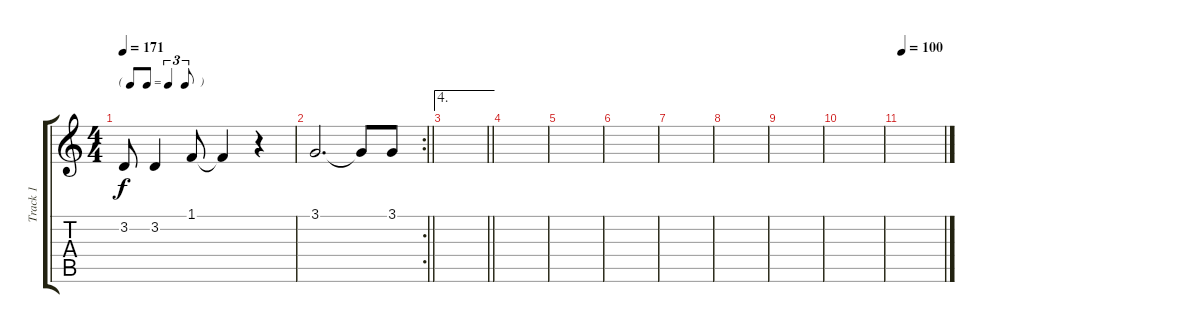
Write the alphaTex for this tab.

\track ("Track 1" "Track 1") {instrument tenorsax}
\staff {score tabs}
\tuning (E4 B3 G3 D3 A2 E2) {hide}
\ts (4 4)
\tf triplet8th
\tempo 171
\clef g2
\ks c
3.2.8{dy f} 3.2.4 1.1.8 1.1{t}.4 r.4 |
\rc 2
\barLineRight lightlight
3.1.2{d} 3.1{t}.8 3.1.8 |
\ae 4
\barLineRight lightlight
|
|
|
|
|
|
|
|
\tempo 100
